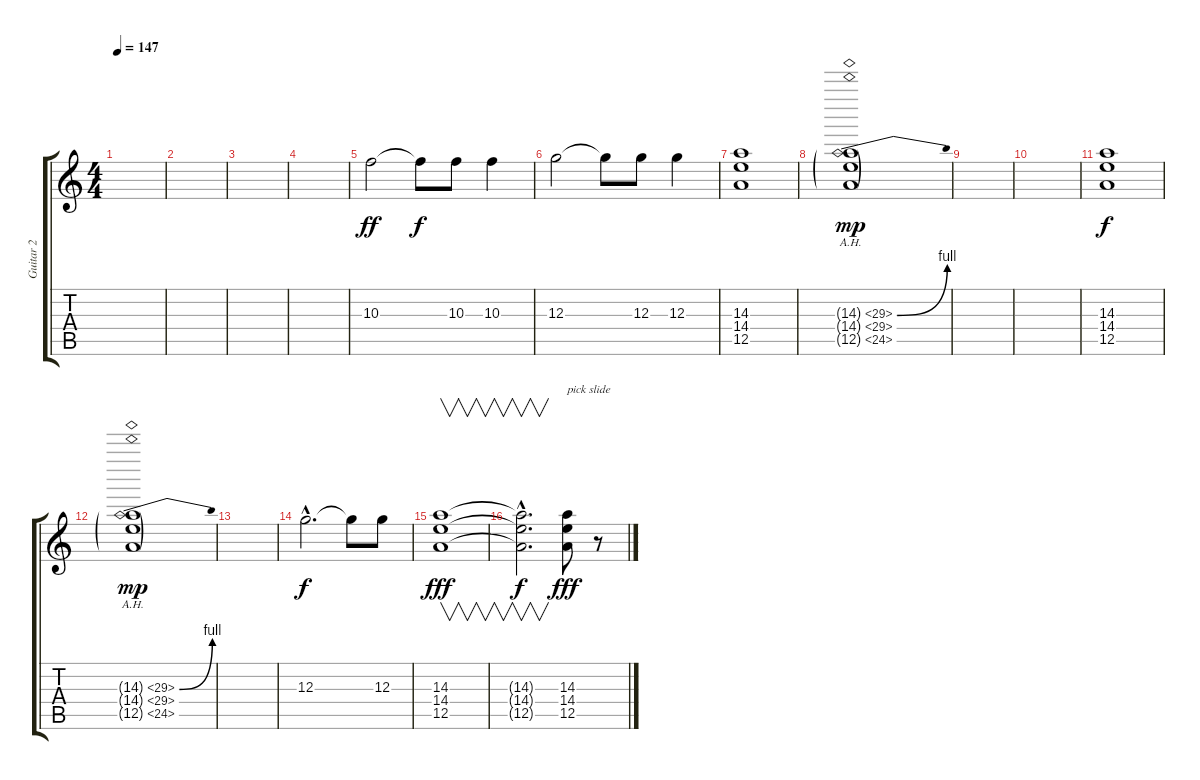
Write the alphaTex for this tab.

\track ("Guitar 2" "Guitar 2") {instrument overdrivenguitar}
\staff {score tabs}
\tuning (E4 B3 G3 D3 A2 E2) {hide}
\ts (4 4)
\tempo 147
\clef g2
\ks c
|
|
|
|
10.3.2{dy ff} 10.3{t}.8{dy f} 10.3.8 10.3.4 |
12.3.2 12.3{t}.8 12.3.8 12.3.4 |
(14.3 14.4 12.5).1 |
(14.3{be (bend 0 0 60 4) ah 15 g} 14.4{ah 15 g} 12.5{ah 12 g}).1{dy mp} |
|
|
(14.3 14.4 12.5).1{dy f} |
(14.3{be (bend 0 0 60 4) ah 15 g} 14.4{ah 15 g} 12.5{ah 12 g}).1{dy mp} |
|
12.3{hac}.2{d dy f} 12.3{t}.8 12.3.8 |
(14.3 14.4 12.5).1{v dy fff} |
(14.3{hac t} 14.4{hac t} 12.5{hac t}).2{v d dy f} (14.3 14.4{ss} 12.5{ss}).8{txt "pick slide" dy fff} r.8
